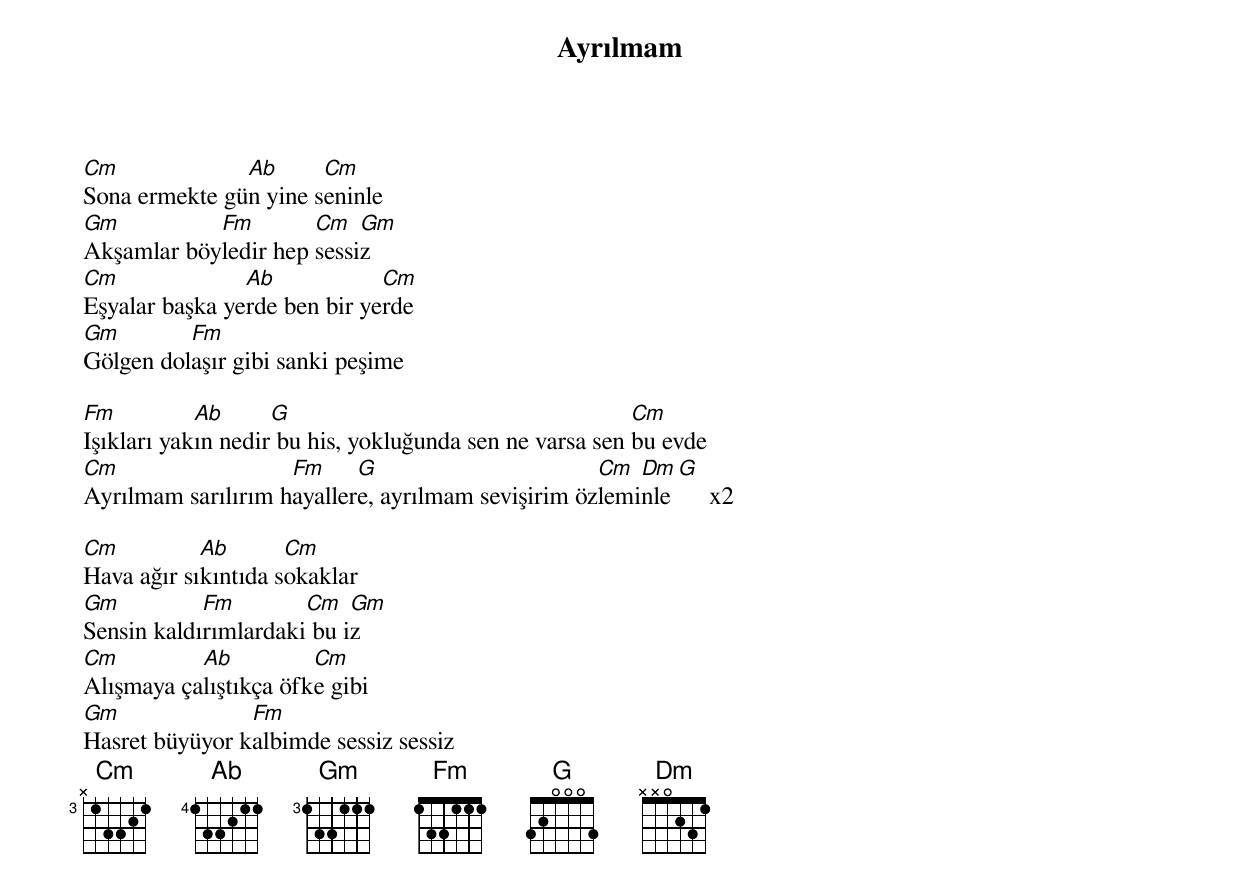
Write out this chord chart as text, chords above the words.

{title: Ayrılmam}
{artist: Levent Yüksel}

Cm             Ab      Cm
Sona ermekte gün yine seninle
Gm          Fm        Cm   Gm
Akşamlar böyledir hep sessiz
Cm              Ab            Cm
Eşyalar başka yerde ben bir yerde
Gm        Fm
Gölgen dolaşır gibi sanki peşime

Fm          Ab      G                                    Cm
Işıkları yakın nedir bu his, yokluğunda sen ne varsa sen bu evde
Cm                  Fm     G                       Cm  Dm G
Ayrılmam sarılırım hayallere, ayrılmam sevişirim özleminle     x2

Cm          Ab       Cm
Hava ağır sıkıntıda sokaklar
Gm          Fm        Cm   Gm
Sensin kaldırımlardaki bu iz
Cm         Ab          Cm
Alışmaya çalıştıkça öfke gibi
Gm              Fm
Hasret büyüyor kalbimde sessiz sessiz
